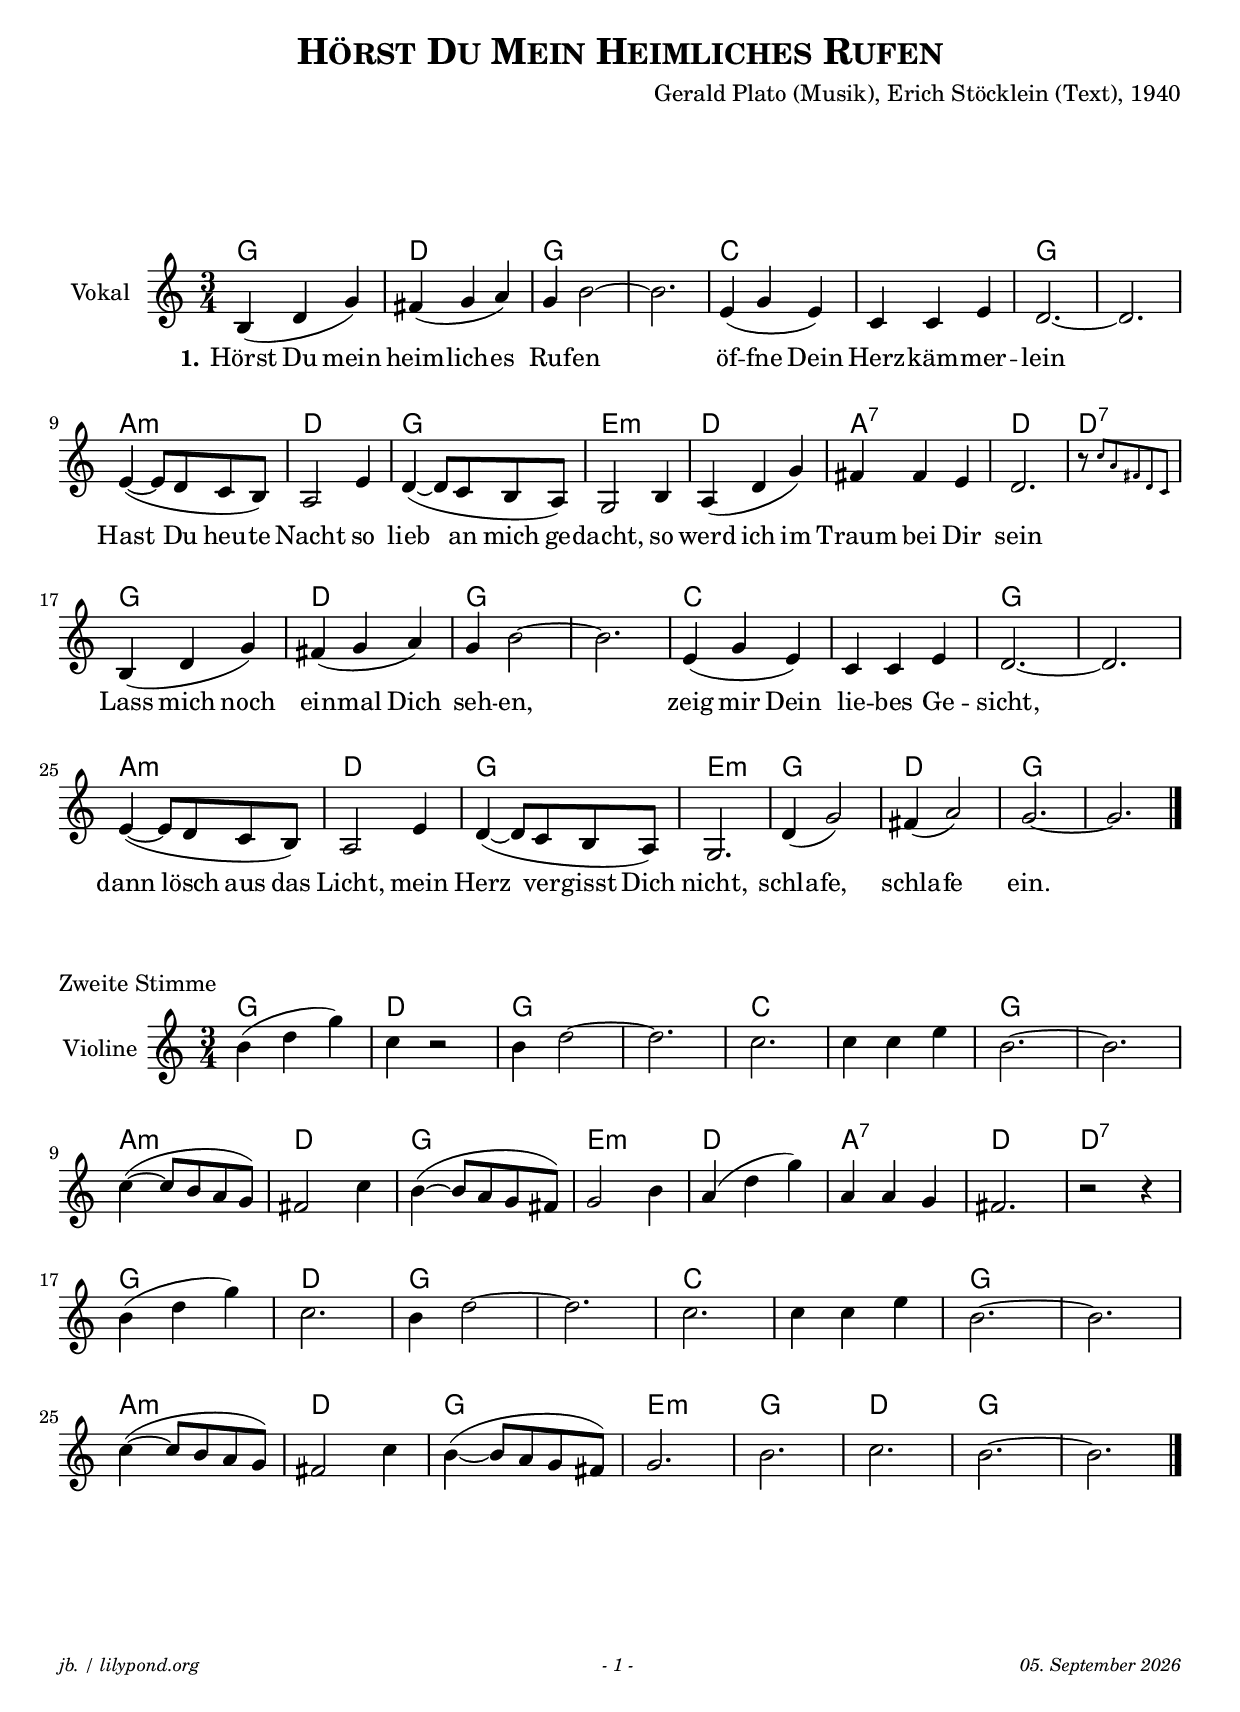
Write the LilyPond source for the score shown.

\version "2.20.0"
piecename_footerline = "Hörst Du Mein Rufen"
version_date = "01.2025"


\include "../_common/footers.ily"
\footer_common_with_pagenum 


% finetuning
\paper {
  system-system-spacing.padding = #4 % spacer between the staff group
  ragged-right = ##f
  last-bottom-spacing.basic-distance = #10
  top-margin = #10
  bottom-margin = #8
}

\header {
  title = \markup \caps  {"Hörst Du Mein Heimliches Rufen"}
  composer = "Gerald Plato (Musik), Erich Stöcklein (Text), 1940"
  
}

\markup \vspace #4 % space between header and score

global = {
  \key c \major
  \time 3/4
}

% -- data ------------------------------------------------

voice_vocal = \fixed c' {
  \clef "treble"
  e4 ( g c') | b (c' d') | c' e'2 ~2. |
  a4 (c' a) | f f a | g2. ~2. |
  a4 (~8 g f e) d2 a4 g4 (~8 f e d) c2 e4 
  d (g c') b b a g2. r8  \magnifyMusic #0.5 { f'8 d' b g f} \break
  
    e4 ( g c') | b (c' d') | c' e'2 ~2. |
  a4 (c' a) | f f a | g2. ~2. |\break
  a4 (~8 g f e) d2 a4 g4 (~8 f e d) c2.
  g4 (c'2) b4 (d'2) c'2.~2.

  \bar "|."
}

voice_second = \fixed c' {
  \clef "treble"
  e4 ( g c') | f4 r2 | e4 g2 ~2. |
  f2.  | f4 f a | e2. ~2. |
  f4 (~8 e d c) b,2 f4 e4 (~8 d c b,) c2 e4 
  d (g c') d d c b,2. r2 r4 \break
  
  e4 ( g c') | f2. | e4 g2 ~2. |
  f2.  | f4 f a | e2. ~2. |\break

  f4 (~8 e d c) b,2 f4 e4 (~8 d c b,) c2.  
  e2. f2. e2.~2.

  \bar "|."
}

voice_chords =  \chordmode { 
  c2. g c s f s c s
  d:m g c a:m g d:7 g g:7
  c2. g c s f s c s
    d:m g c a:m c g c s
    }
    
stanza_one = \lyricmode { 
  \set stanza = "1."
  Hörst4 Du mein heim -- lich -- es Ruf -- en2 ""2.
öf4 -- fne Dein Herz -- käm -- mer -- lein2. ""2.
Hast4.  Du8 heu -- te Nacht2 so4 lieb4. an8 mich ge -- dacht,2 
so4 werd ich im Traum bei Dir sein2. ""2.
Lass4 mich noch ein -- mal Dich seh -- en,2 ""2.
zeig4 mir Dein lie -- bes Ge -- sicht,2. ""2.
dann4. lösch8 aus das Licht,2 mein4 Herz4. ver8 -- gisst Dich nicht,2.
schla4 -- fe,2 schla4 -- fe2 ein.2. ""2.
}





\score {
<<
  \new ChordNames
     \transpose c g, 
     \voice_chords
    
  \new Staff \with {
    midiInstrument = "Acoustic Guitar (nylon)"
    instrumentName = "Vokal" } 
    { 
     \global
     \transpose c g, 
     \voice_vocal 

    }
    
  \new Lyrics { \stanza_one }

>>

\layout { }
\midi { \tempo 4=120 }
} 


\markup \vspace #2 % space between header and score

\score {

\header { piece =  "Zweite Stimme"}
  
<<
  \new ChordNames
     \transpose c g, 
     \voice_chords
    
  \new Staff \with {
    midiInstrument = "Acoustic Guitar (nylon)"
    instrumentName = "Violine" } 
    { 
     \global
     \transpose c g 
     \voice_second 

    }

>>

\layout { }
\midi { \tempo 4=120 }
} 
